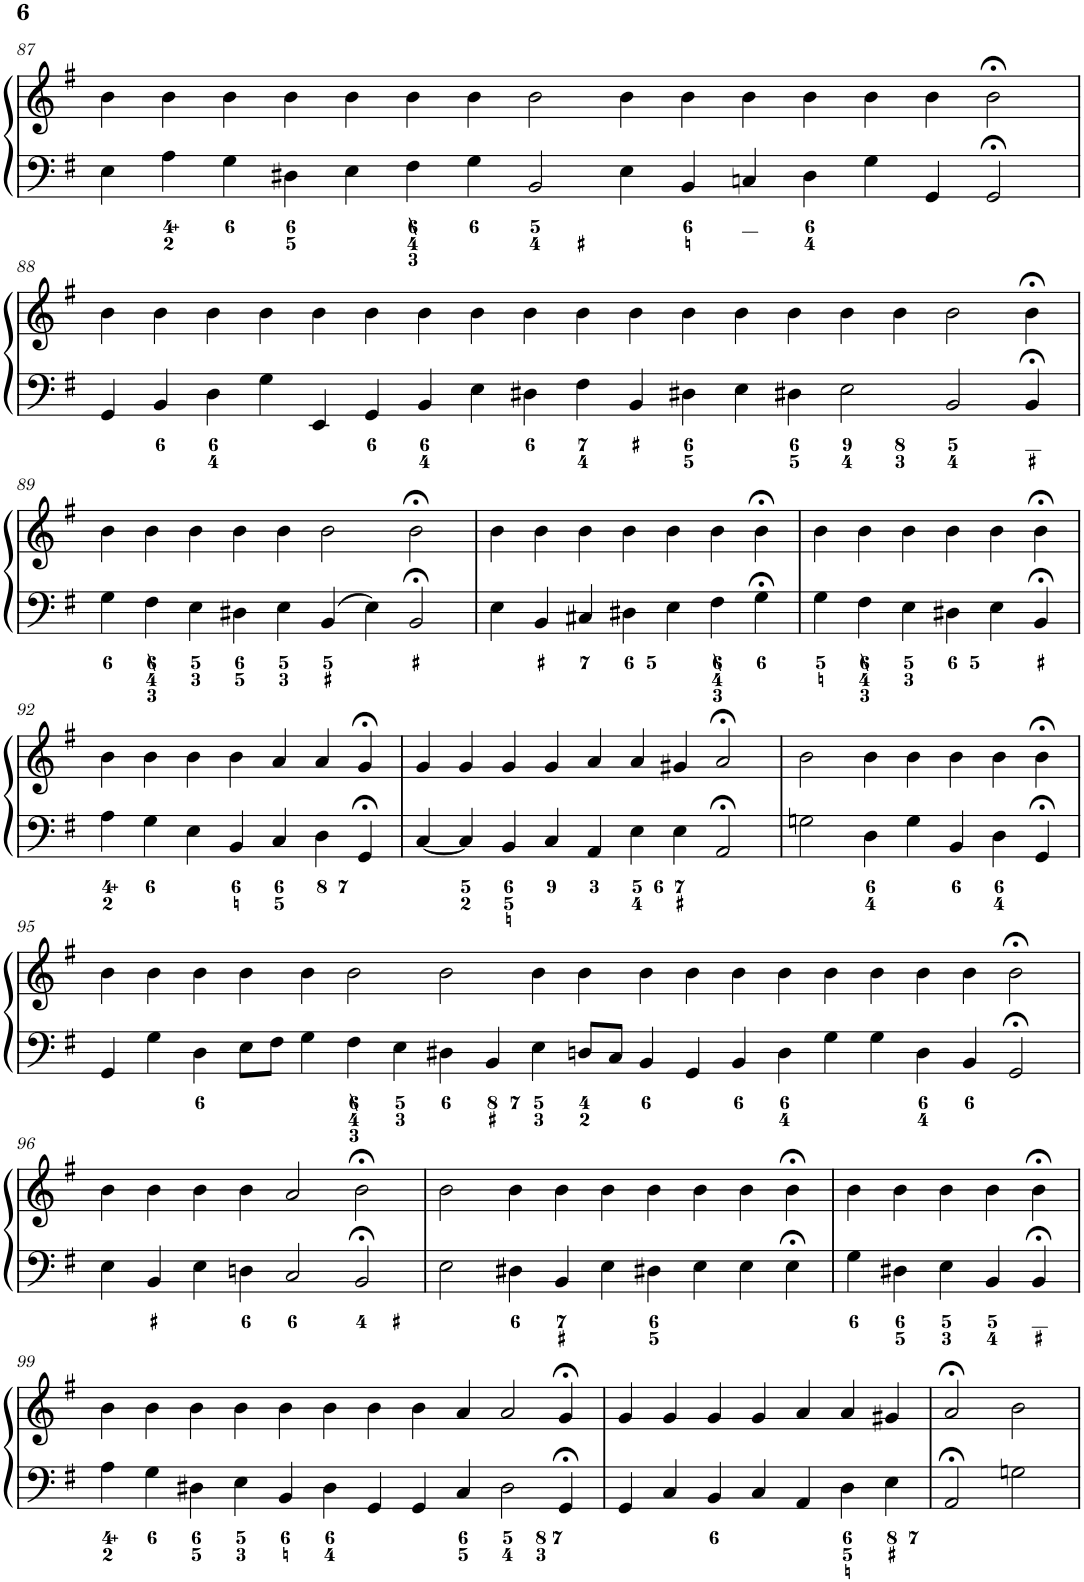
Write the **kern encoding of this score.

**kern	**kern
*part1	*part1
*staff2	*staff1
*I"Piano	*
*I'Pno.	*
!!LO:PB:g=z
*clefF4	*clefG2
*k[f#]	*k[f#]
*M4/4	*M4/4
*met(c)	*met(c)
=87	=87
4E\	4b\
4A\	4b\
4G\	4b\
4D#X\	4b\
4E\	4b\
4F#\	4b\
4G\	4b\
2BB/	2b\
4E\	4b\
4BB/	4b\
4Cn/	4b\
4D#\	4b\
4G\	4b\
4GG/	4b\
2GG;</	2b;<\
!!LO:LB:g=z
=88	=88
4GG/	4b\
4BB/	4b\
4D\	4b\
4G\	4b\
4EE/	4b\
4GG/	4b\
4BB/	4b\
4E\	4b\
4D#X\	4b\
4F#\	4b\
4BB/	4b\
4D#X\	4b\
4E\	4b\
4D#X\	4b\
2E\	4b\
.	4b\
2BB/	2b\
4BB;</	4b;<\
!!LO:LB:g=z
=89	=89
4G\	4b\
4F#\	4b\
4E\	4b\
4D#X\	4b\
4E\	4b\
4BB/	2b\
4E\	.
2BB;</	2b;<\
=90	=90
4E\	4b\
4BB/	4b\
4C#X/	4b\
4D#X\	4b\
4E\	4b\
4F#\	4b\
4G;<\	4b;<\
=91	=91
4G\	4b\
4F#\	4b\
4E\	4b\
4D#X\	4b\
4E\	4b\
4BB;</	4b;<\
!!LO:LB:g=z
=92	=92
4A\	4b\
4G\	4b\
4E\	4b\
4BB/	4b\
4C/	4a/
4D\	4a/
4GG;</	4g;</
=93	=93
[4C/	4g/
4C/]	4g/
4BB/	4g/
4C/	4g/
4AA/	4a/
4E\	4a/
4E\	4g#X/
2AA;</	2a;</
=94	=94
2Gn\	2b\
4D\	4b\
4G\	4b\
4BB/	4b\
4D\	4b\
4GG;</	4b;<\
!!LO:LB:g=z
=95	=95
4GG/	4b\
4G\	4b\
4D\	4b\
8E\L	4b\
8F#\J	.
4G\	4b\
4F#\	2b\
4E\	.
4D#X\	2b\
4BB/	.
4E\	4b\
8Dn/L	4b\
8C/J	.
4BB/	4b\
4GG/	4b\
4BB/	4b\
4D\	4b\
4G\	4b\
4G\	4b\
4D\	4b\
4BB/	4b\
2GG;</	2b;<\
!!LO:LB:g=z
=96	=96
4E\	4b\
4BB/	4b\
4E\	4b\
4Dn\	4b\
2C/	2a/
2BB;</	2b;<\
=97	=97
2E\	2b\
4D#X\	4b\
4BB/	4b\
4E\	4b\
4D#X\	4b\
4E\	4b\
4E\	4b\
4E;<\	4b;<\
=98	=98
4G\	4b\
4D#X\	4b\
4E\	4b\
4BB/	4b\
4BB;</	4b;<\
!!LO:LB:g=z
=99	=99
4A\	4b\
4G\	4b\
4D#X\	4b\
4E\	4b\
4BB/	4b\
4D#\	4b\
4GG/	4b\
4GG/	4b\
4C/	4a/
2D#\	2a/
4GG;</	4g;</
=100	=100
4GG/	4g/
4C/	4g/
4BB/	4g/
4C/	4g/
4AA/	4a/
4D\	4a/
4E\	4g#X/
=101	=101
2AA;</	2a;</
2Gn\	2b\
=	=
*-	*-
